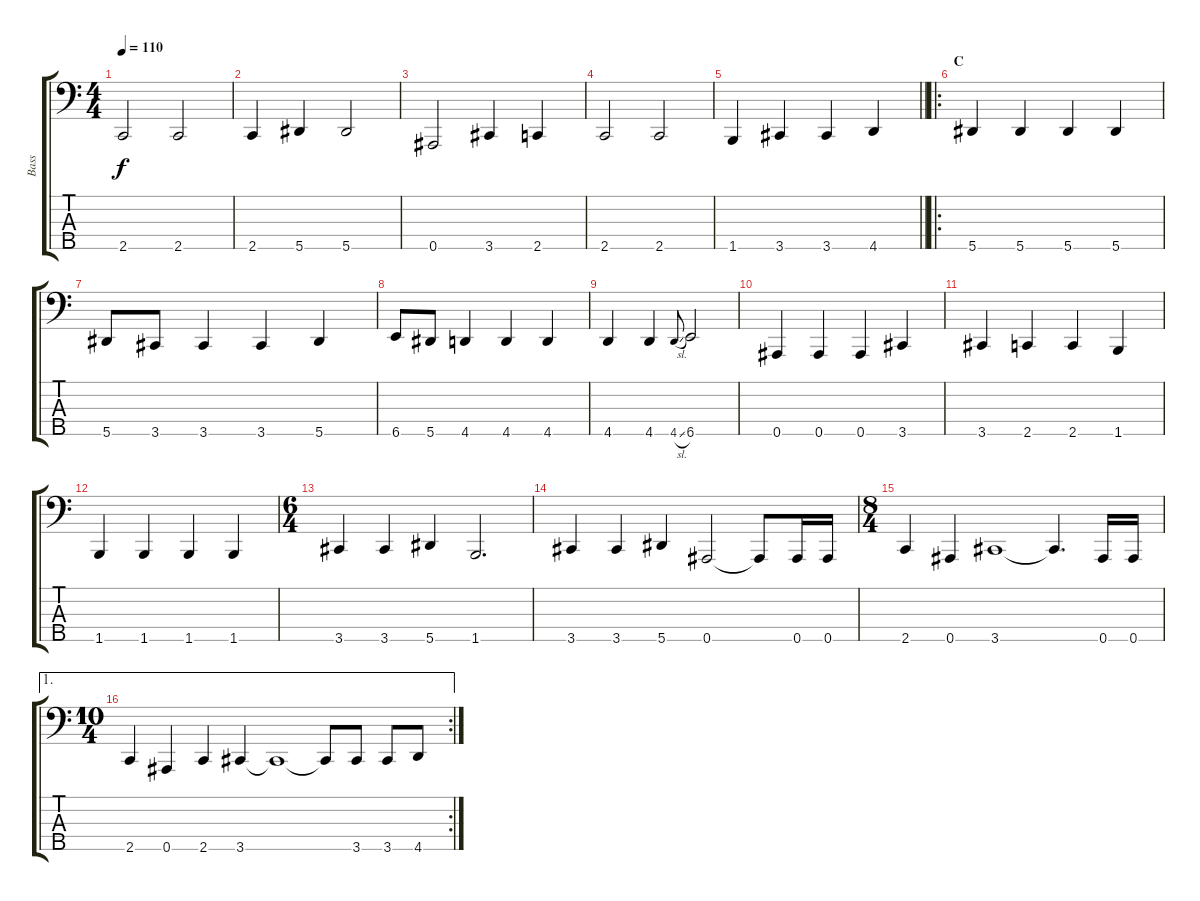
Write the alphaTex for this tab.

\track ("Bass" "Bass") {instrument electricbassfinger}
\staff {score tabs}
\tuning (Gb2 Db2 Ab1 Eb1 Bb0) {hide}
\ts (4 4)
\tempo 110
\clef f4
\ks c
2.5.2{dy f} 2.5.2 |
2.5.4 5.5.4 5.5.2 |
0.5.2 3.5.4 2.5.4 |
2.5.2 2.5.2 |
\barLineRight lightlight
1.5.4 3.5.4 3.5.4 4.5.4 |
\ro
\section ("" "C")
5.5.4 5.5.4 5.5.4 5.5.4 |
5.5.8 3.5.8 3.5.4 3.5.4 5.5.4 |
6.5.8 5.5.8 4.5.4 4.5.4 4.5.4 |
4.5.4 4.5.4 4.5{sl}.8{gr onbeat} 6.5.2 |
0.5.4 0.5.4 0.5.4 3.5.4 |
3.5.4 2.5.4 2.5.4 1.5.4 |
1.5.4 1.5.4 1.5.4 1.5.4 |
\ts (6 4)
3.5.4 3.5.4 5.5.4 1.5.2{d} |
3.5.4 3.5.4 5.5.4 0.5.2 0.5{t}.8 0.5.16 0.5.16 |
\ts (8 4)
2.5.4 0.5.4 3.5.1 3.5{t}.4{d} 0.5.16 0.5.16 |
\ae 1
\rc 2
\ts (10 4)
2.5.4 0.5.4 2.5.4 3.5.4 3.5{t}.1 3.5{t}.8 3.5.8 3.5.8 4.5.8
